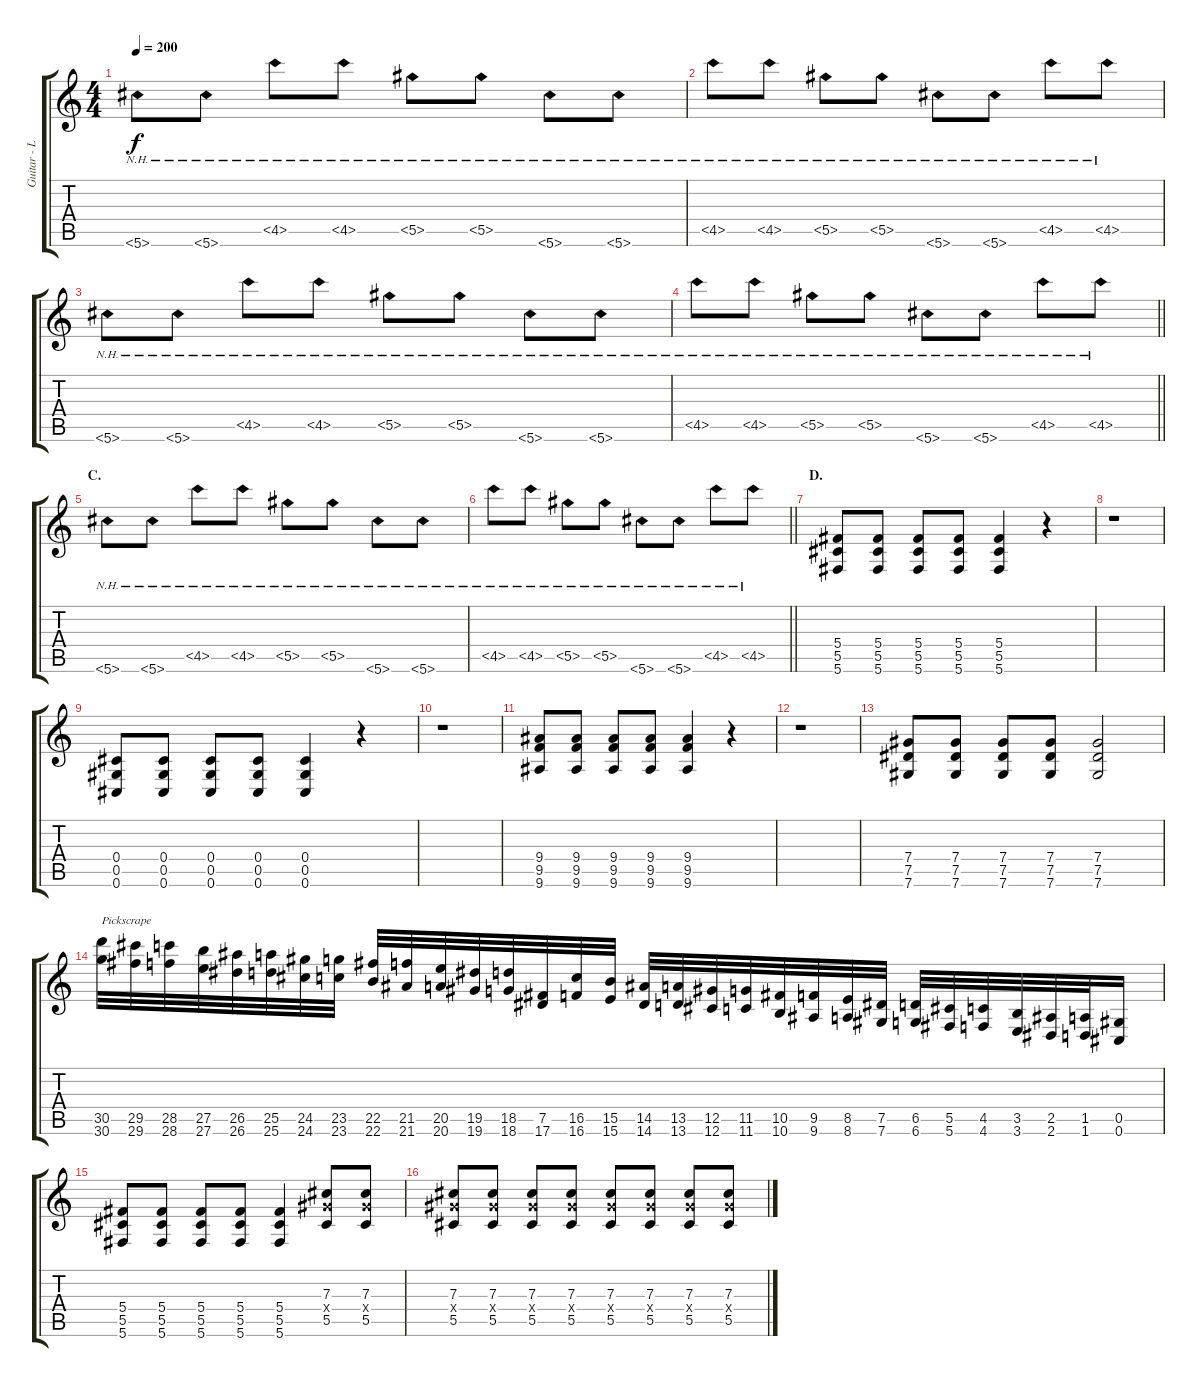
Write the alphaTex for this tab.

\track ("Guitar - Left" "Guitar - L") {instrument distortionguitar}
\staff {score tabs}
\tuning (Eb4 Bb3 Gb3 Db3 Ab2 Db2) {hide}
\ts (4 4)
\tempo 200
\clef g2
\ks c
5.6{nh}.8{dy f} 5.6{nh}.8 4.5{nh}.8 4.5{nh}.8 5.5{nh}.8 5.5{nh}.8 5.6{nh}.8 5.6{nh}.8 |
4.5{nh}.8 4.5{nh}.8 5.5{nh}.8 5.5{nh}.8 5.6{nh}.8 5.6{nh}.8 4.5{nh}.8 4.5{nh}.8 |
5.6{nh}.8 5.6{nh}.8 4.5{nh}.8 4.5{nh}.8 5.5{nh}.8 5.5{nh}.8 5.6{nh}.8 5.6{nh}.8 |
\barLineRight lightlight
4.5{nh}.8 4.5{nh}.8 5.5{nh}.8 5.5{nh}.8 5.6{nh}.8 5.6{nh}.8 4.5{nh}.8 4.5{nh}.8 |
\section ("" "C.")
5.6{nh}.8 5.6{nh}.8 4.5{nh}.8 4.5{nh}.8 5.5{nh}.8 5.5{nh}.8 5.6{nh}.8 5.6{nh}.8 |
\barLineRight lightlight
4.5{nh}.8 4.5{nh}.8 5.5{nh}.8 5.5{nh}.8 5.6{nh}.8 5.6{nh}.8 4.5{nh}.8 4.5{nh}.8 |
\section ("" "D.")
(5.4 5.5 5.6).8 (5.4 5.5 5.6).8 (5.4 5.5 5.6).8 (5.4 5.5 5.6).8 (5.4 5.5 5.6).4 r.4 |
r.1 |
(0.4 0.5 0.6).8 (0.4 0.5 0.6).8 (0.4 0.5 0.6).8 (0.4 0.5 0.6).8 (0.4 0.5 0.6).4 r.4 |
r.1 |
(9.4 9.5 9.6).8 (9.4 9.5 9.6).8 (9.4 9.5 9.6).8 (9.4 9.5 9.6).8 (9.4 9.5 9.6).4 r.4 |
r.1 |
(7.4 7.5 7.6).8 (7.4 7.5 7.6).8 (7.4 7.5 7.6).8 (7.4 7.5 7.6).8 (7.4 7.5 7.6).2 |
(30.5 30.6).32{txt "Pickscrape" instrument guitarfretnoise} (29.5 29.6).32 (28.5 28.6).32 (27.5 27.6).32 (26.5 26.6).32 (25.5 25.6).32 (24.5 24.6).32 (23.5 23.6).32 (22.5 22.6).32 (21.5 21.6).32 (20.5 20.6).32 (19.5 19.6).32 (18.5 18.6).32 (7.5 17.6).32 (16.5 16.6).32 (15.5 15.6).32 (14.5 14.6).32 (13.5 13.6).32 (12.5 12.6).32 (11.5 11.6).32 (10.5 10.6).32 (9.5 9.6).32 (8.5 8.6).32 (7.5 7.6).32 (6.5 6.6).32 (5.5 5.6).32 (4.5 4.6).32 (3.5 3.6).32 (2.5 2.6).32 (1.5 1.6).32 (0.5 0.6).16 |
(5.4 5.5 5.6).8{instrument distortionguitar} (5.4 5.5 5.6).8 (5.4 5.5 5.6).8 (5.4 5.5 5.6).8 (5.4 5.5 5.6).4 (7.3 7.4{x} 5.5).8 (7.3 7.4{x} 5.5).8 |
(7.3 7.4{x} 5.5).8 (7.3 7.4{x} 5.5).8 (7.3 7.4{x} 5.5).8 (7.3 7.4{x} 5.5).8 (7.3 7.4{x} 5.5).8 (7.3 7.4{x} 5.5).8 (7.3 7.4{x} 5.5).8 (7.3 7.4{x} 5.5).8
